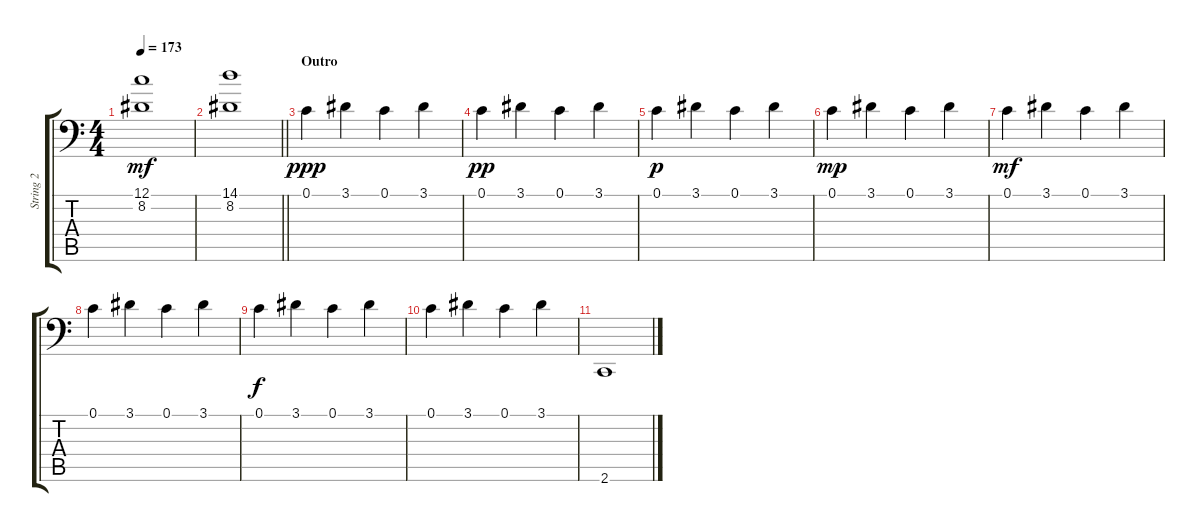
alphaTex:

\track ("String 2" "String 2") {instrument synthstrings1}
\staff {score tabs}
\tuning (C4 G3 Eb3 Bb2 F2 Bb1) {hide}
\ts (4 4)
\tempo 173
\clef f4
\ks c
(12.1 8.2).1{dy mf} |
\barLineRight lightlight
(14.1 8.2).1 |
\section ("" "Outro")
0.1.4{dy ppp} 3.1.4 0.1.4 3.1.4 |
0.1.4{dy pp} 3.1.4 0.1.4 3.1.4 |
0.1.4{dy p} 3.1.4 0.1.4 3.1.4 |
0.1.4{dy mp} 3.1.4 0.1.4 3.1.4 |
0.1.4{dy mf} 3.1.4 0.1.4 3.1.4 |
0.1.4 3.1.4 0.1.4 3.1.4 |
0.1.4{dy f} 3.1.4 0.1.4 3.1.4 |
0.1.4 3.1.4 0.1.4 3.1.4 |
2.6.1
